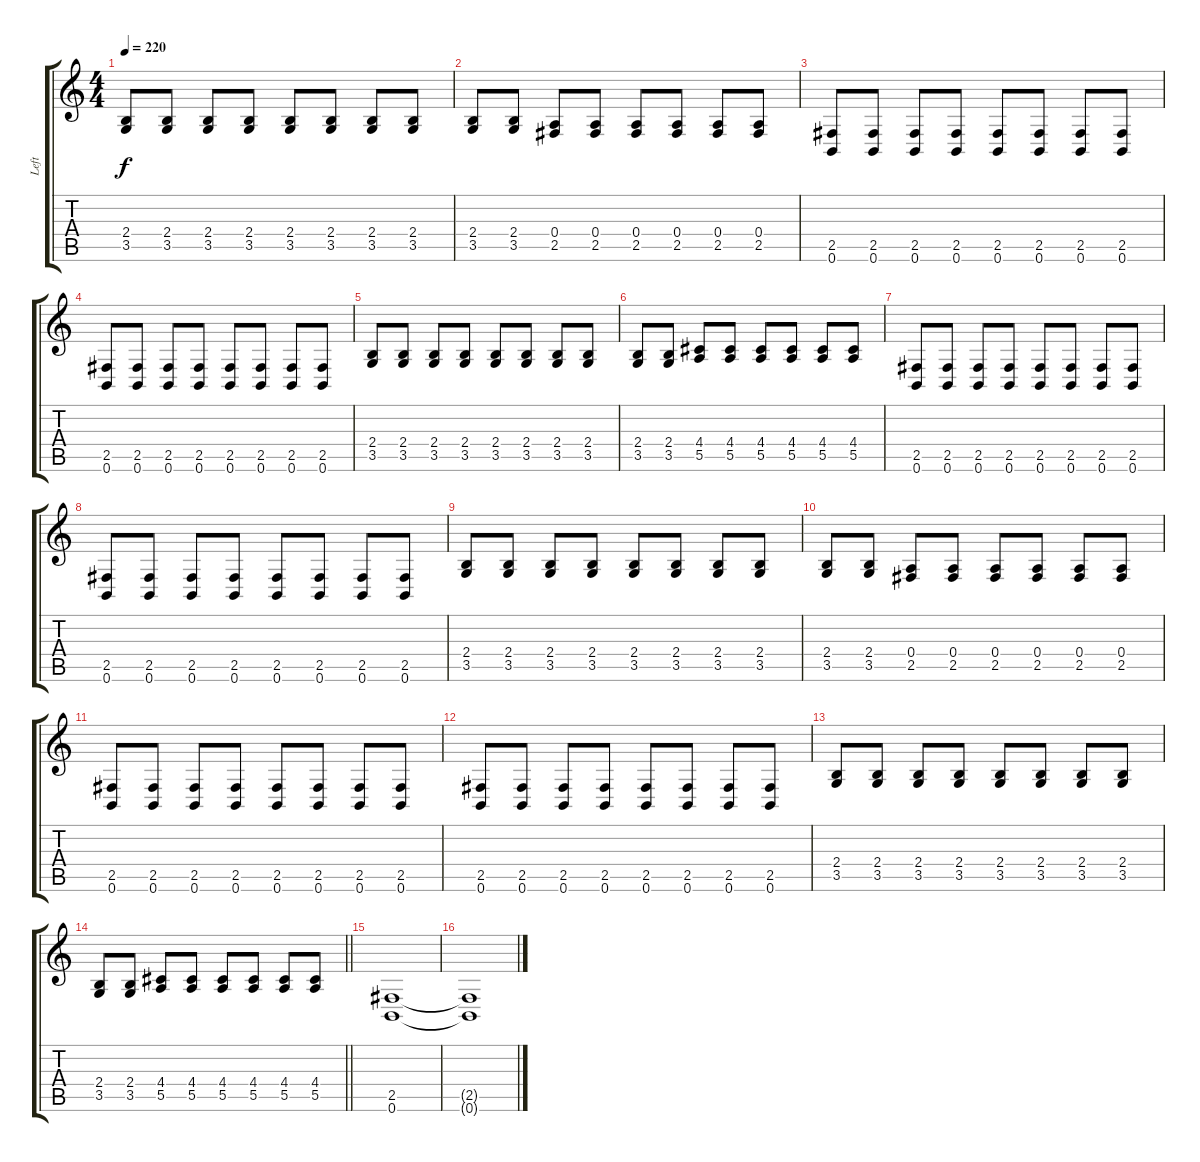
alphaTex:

\track ("Left" "Left") {instrument distortionguitar}
\staff {score tabs}
\tuning (B3 Gb3 D3 A2 E2 B1) {hide}
\ts (4 4)
\tempo 220
\clef g2
\ks c
(2.4 3.5).8{dy f} (2.4 3.5).8 (2.4 3.5).8 (2.4 3.5).8 (2.4 3.5).8 (2.4 3.5).8 (2.4 3.5).8 (2.4 3.5).8 |
(2.4 3.5).8 (2.4 3.5).8 (0.4 2.5).8 (0.4 2.5).8 (0.4 2.5).8 (0.4 2.5).8 (0.4 2.5).8 (0.4 2.5).8 |
(2.5 0.6).8 (2.5 0.6).8 (2.5 0.6).8 (2.5 0.6).8 (2.5 0.6).8 (2.5 0.6).8 (2.5 0.6).8 (2.5 0.6).8 |
(2.5 0.6).8 (2.5 0.6).8 (2.5 0.6).8 (2.5 0.6).8 (2.5 0.6).8 (2.5 0.6).8 (2.5 0.6).8 (2.5 0.6).8 |
(2.4 3.5).8 (2.4 3.5).8 (2.4 3.5).8 (2.4 3.5).8 (2.4 3.5).8 (2.4 3.5).8 (2.4 3.5).8 (2.4 3.5).8 |
(2.4 3.5).8 (2.4 3.5).8 (4.4 5.5).8 (4.4 5.5).8 (4.4 5.5).8 (4.4 5.5).8 (4.4 5.5).8 (4.4 5.5).8 |
(2.5 0.6).8 (2.5 0.6).8 (2.5 0.6).8 (2.5 0.6).8 (2.5 0.6).8 (2.5 0.6).8 (2.5 0.6).8 (2.5 0.6).8 |
(2.5 0.6).8 (2.5 0.6).8 (2.5 0.6).8 (2.5 0.6).8 (2.5 0.6).8 (2.5 0.6).8 (2.5 0.6).8 (2.5 0.6).8 |
(2.4 3.5).8 (2.4 3.5).8 (2.4 3.5).8 (2.4 3.5).8 (2.4 3.5).8 (2.4 3.5).8 (2.4 3.5).8 (2.4 3.5).8 |
(2.4 3.5).8 (2.4 3.5).8 (0.4 2.5).8 (0.4 2.5).8 (0.4 2.5).8 (0.4 2.5).8 (0.4 2.5).8 (0.4 2.5).8 |
(2.5 0.6).8 (2.5 0.6).8 (2.5 0.6).8 (2.5 0.6).8 (2.5 0.6).8 (2.5 0.6).8 (2.5 0.6).8 (2.5 0.6).8 |
(2.5 0.6).8 (2.5 0.6).8 (2.5 0.6).8 (2.5 0.6).8 (2.5 0.6).8 (2.5 0.6).8 (2.5 0.6).8 (2.5 0.6).8 |
(2.4 3.5).8 (2.4 3.5).8 (2.4 3.5).8 (2.4 3.5).8 (2.4 3.5).8 (2.4 3.5).8 (2.4 3.5).8 (2.4 3.5).8 |
\barLineRight lightlight
(2.4 3.5).8 (2.4 3.5).8 (4.4 5.5).8 (4.4 5.5).8 (4.4 5.5).8 (4.4 5.5).8 (4.4 5.5).8 (4.4 5.5).8 |
(2.5 0.6).1{volume 8} |
(2.5{t} 0.6{t}).1
